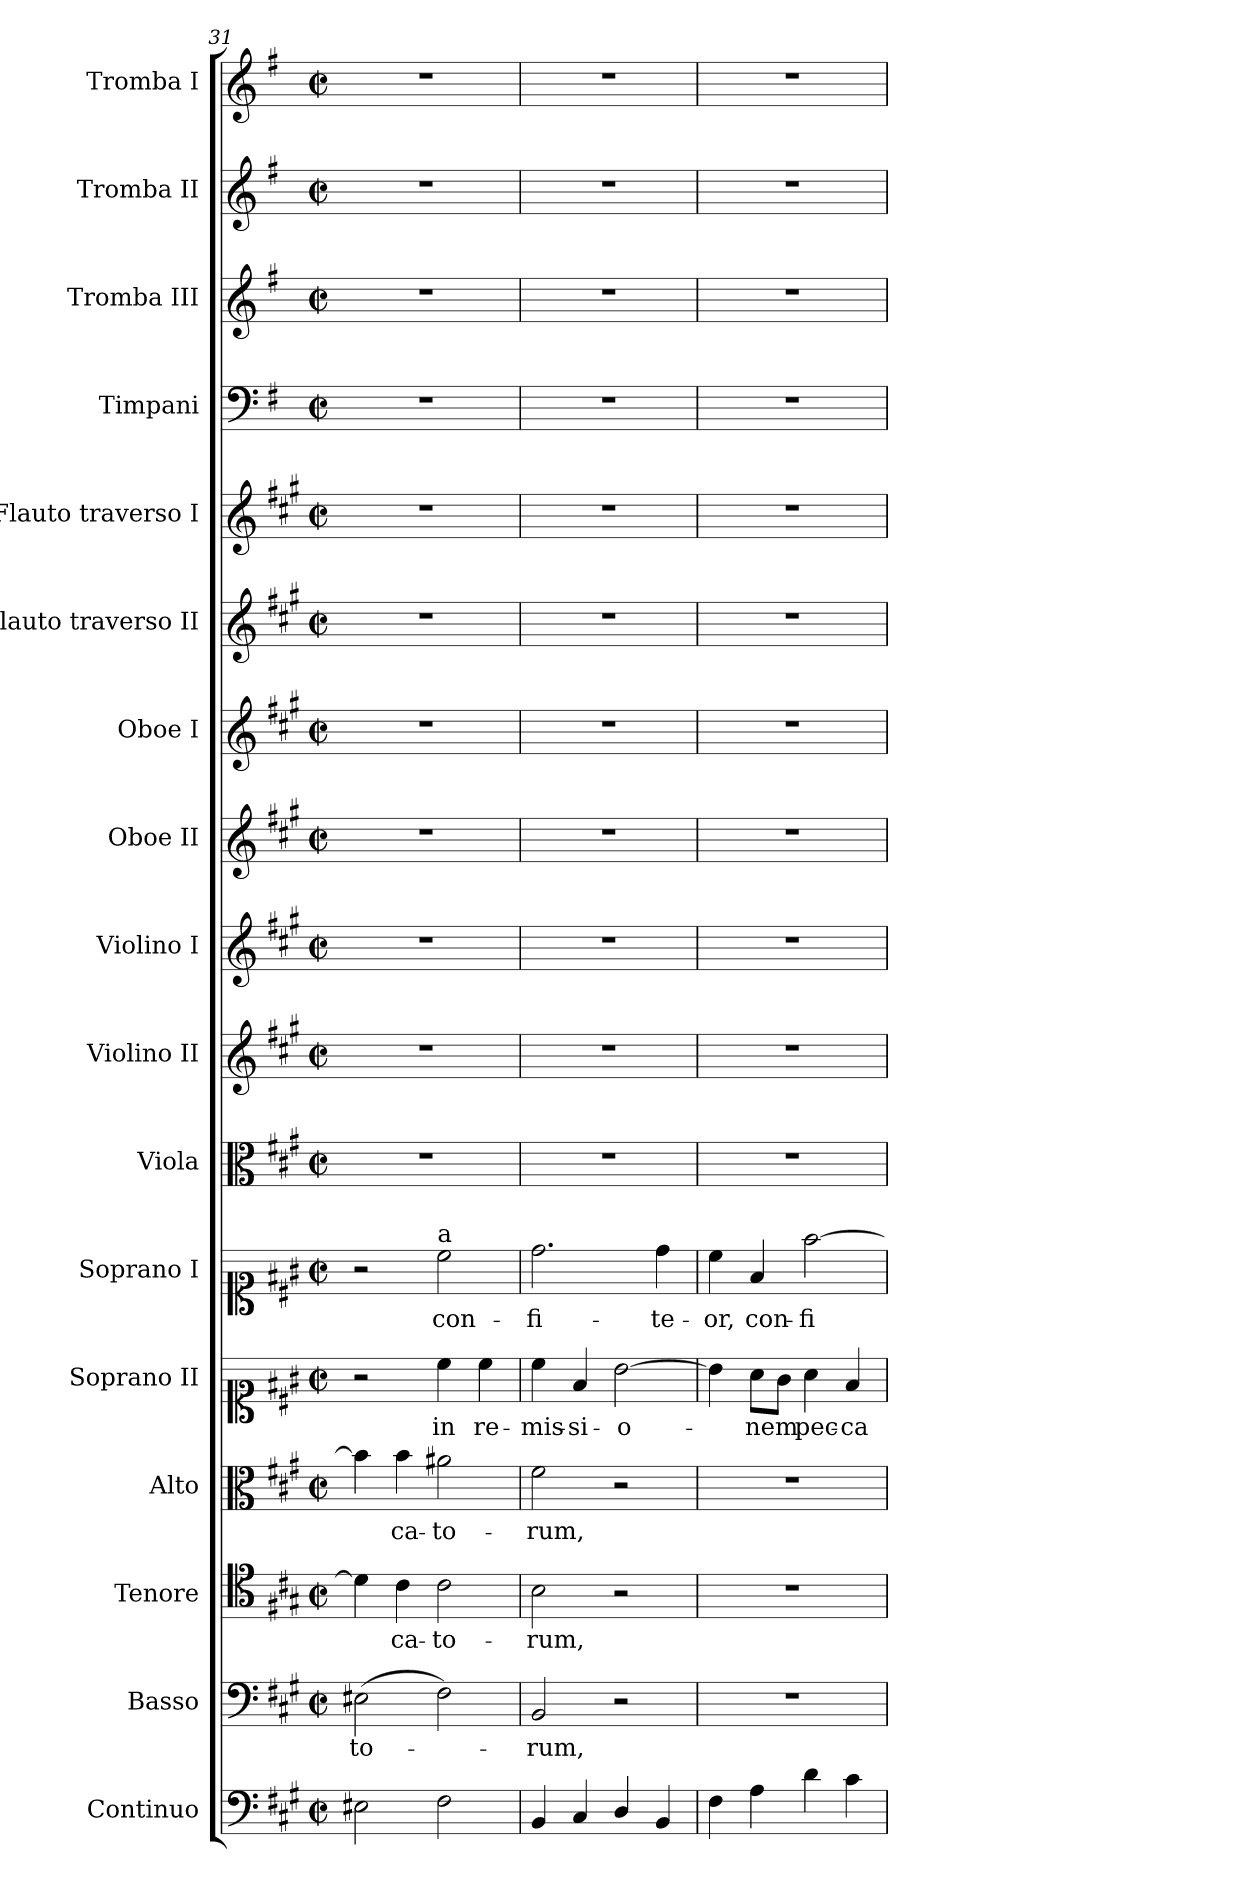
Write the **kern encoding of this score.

**kern	**kern	**text	**kern	**text	**kern	**text	**kern	**text	**kern	**text	**kern	**kern	**kern	**kern	**kern	**kern	**kern	**kern	**kern	**kern	**kern
*part17	*part16	*part16	*part15	*part15	*part14	*part14	*part13	*part13	*part12	*part12	*part11	*part10	*part9	*part8	*part7	*part6	*part5	*part4	*part3	*part2	*part1
*staff17	*staff16	*staff16	*staff15	*staff15	*staff14	*staff14	*staff13	*staff13	*staff12	*staff12	*staff11	*staff10	*staff9	*staff8	*staff7	*staff6	*staff5	*staff4	*staff3	*staff2	*staff1
*I"Continuo	*I"Basso	*	*I"Tenore	*	*I"Alto	*	*I"Soprano II	*	*I"Soprano I	*	*I"Viola	*I"Violino II	*I"Violino I	*I"Oboe II	*I"Oboe I	*I"Flauto traverso II	*I"Flauto traverso I	*I"Timpani	*I"Tromba III	*I"Tromba II	*I"Tromba I
*I'Cont.	*I'B.	*	*I'T.	*	*I'A.	*	*I'S. II	*	*I'S. I	*	*I'Vla.	*I'Vln. II	*I'Vln. I	*I'Ob. II	*I'Ob. I	*I'Fl. trv. II	*I'Fl. trv. I	*I'Timp.	*I'Tr. III	*I'Tr. II	*I'Tr. I
*clefF4	*clefF4	*	*clefC4	*	*clefC3	*	*clefC1	*	*clefC1	*	*clefC3	*clefG2	*clefG2	*clefG2	*clefG2	*clefG2	*clefG2	*clefF4	*clefG2	*clefG2	*clefG2
*	*	*	*	*	*	*	*	*	*	*	*	*	*	*	*	*	*	*ITrd-1c-2	*ITrd-1c-2	*ITrd-1c-2	*ITrd-1c-2
*k[f#c#g#]	*k[f#c#g#]	*	*k[f#c#g#]	*	*k[f#c#g#]	*	*k[f#c#g#]	*	*k[f#c#g#]	*	*k[f#c#g#]	*k[f#c#g#]	*k[f#c#g#]	*k[f#c#g#]	*k[f#c#g#]	*k[f#c#g#]	*k[f#c#g#]	*k[f#c#g#]	*k[f#c#g#]	*k[f#c#g#]	*k[f#c#g#]
*M2/2	*M2/2	*	*M2/2	*	*M2/2	*	*M2/2	*	*M2/2	*	*M2/2	*M2/2	*M2/2	*M2/2	*M2/2	*M2/2	*M2/2	*M2/2	*M2/2	*M2/2	*M2/2
*met(c|)	*met(c|)	*	*met(c|)	*	*met(c|)	*	*met(c|)	*	*met(c|)	*	*met(c|)	*met(c|)	*met(c|)	*met(c|)	*met(c|)	*met(c|)	*met(c|)	*met(c|)	*met(c|)	*met(c|)	*met(c|)
=31	=31	=31	=31	=31	=31	=31	=31	=31	=31	=31	=31	=31	=31	=31	=31	=31	=31	=31	=31	=31	=31
2E#X\	(2E#X\	-to-	4d\]	.	4b\]	.	2r	.	2r	.	1r	1r	1r	1r	1r	1r	1r	1r	1r	1r	1r
.	.	.	4c#\	-ca-	4b\	-ca-	.	.	.	.	.	.	.	.	.	.	.	.	.	.	.
!	!	!	!	!	!	!	!	!	!LO:TX:a:t=a	!	!	!	!	!	!	!	!	!	!	!	!
2F#\	2F#\)	.	2c#\	-to-	2a#X\	-to-	4cc#\	in	2cc#\	con-	.	.	.	.	.	.	.	.	.	.	.
.	.	.	.	.	.	.	4cc#\	re-	.	.	.	.	.	.	.	.	.	.	.	.	.
=32	=32	=32	=32	=32	=32	=32	=32	=32	=32	=32	=32	=32	=32	=32	=32	=32	=32	=32	=32	=32	=32
4BB/	2BB/	-rum,	2B\	-rum,	2f#\	-rum,	4cc#\	-mis-	2.dd\	-fi-	1r	1r	1r	1r	1r	1r	1r	1r	1r	1r	1r
4C#/	.	.	.	.	.	.	4f#/	-si-	.	.	.	.	.	.	.	.	.	.	.	.	.
4D/	2r	.	2r	.	2r	.	[2b\	-o-	.	.	.	.	.	.	.	.	.	.	.	.	.
4BB/	.	.	.	.	.	.	.	.	4dd\	-te-	.	.	.	.	.	.	.	.	.	.	.
=33	=33	=33	=33	=33	=33	=33	=33	=33	=33	=33	=33	=33	=33	=33	=33	=33	=33	=33	=33	=33	=33
4F#\	1r	.	1r	.	1r	.	4b\]	.	4cc#\	-or,	1r	1r	1r	1r	1r	1r	1r	1r	1r	1r	1r
4A\	.	.	.	.	.	.	8a\L	-nem	4f#/	con-	.	.	.	.	.	.	.	.	.	.	.
.	.	.	.	.	.	.	8g#\J	.	.	.	.	.	.	.	.	.	.	.	.	.	.
4d\	.	.	.	.	.	.	4a\	pec-	[2ff#\	-fi-	.	.	.	.	.	.	.	.	.	.	.
4c#\	.	.	.	.	.	.	4f#/	-ca-	.	.	.	.	.	.	.	.	.	.	.	.	.
=	=	=	=	=	=	=	=	=	=	=	=	=	=	=	=	=	=	=	=	=	=
*-	*-	*-	*-	*-	*-	*-	*-	*-	*-	*-	*-	*-	*-	*-	*-	*-	*-	*-	*-	*-	*-
